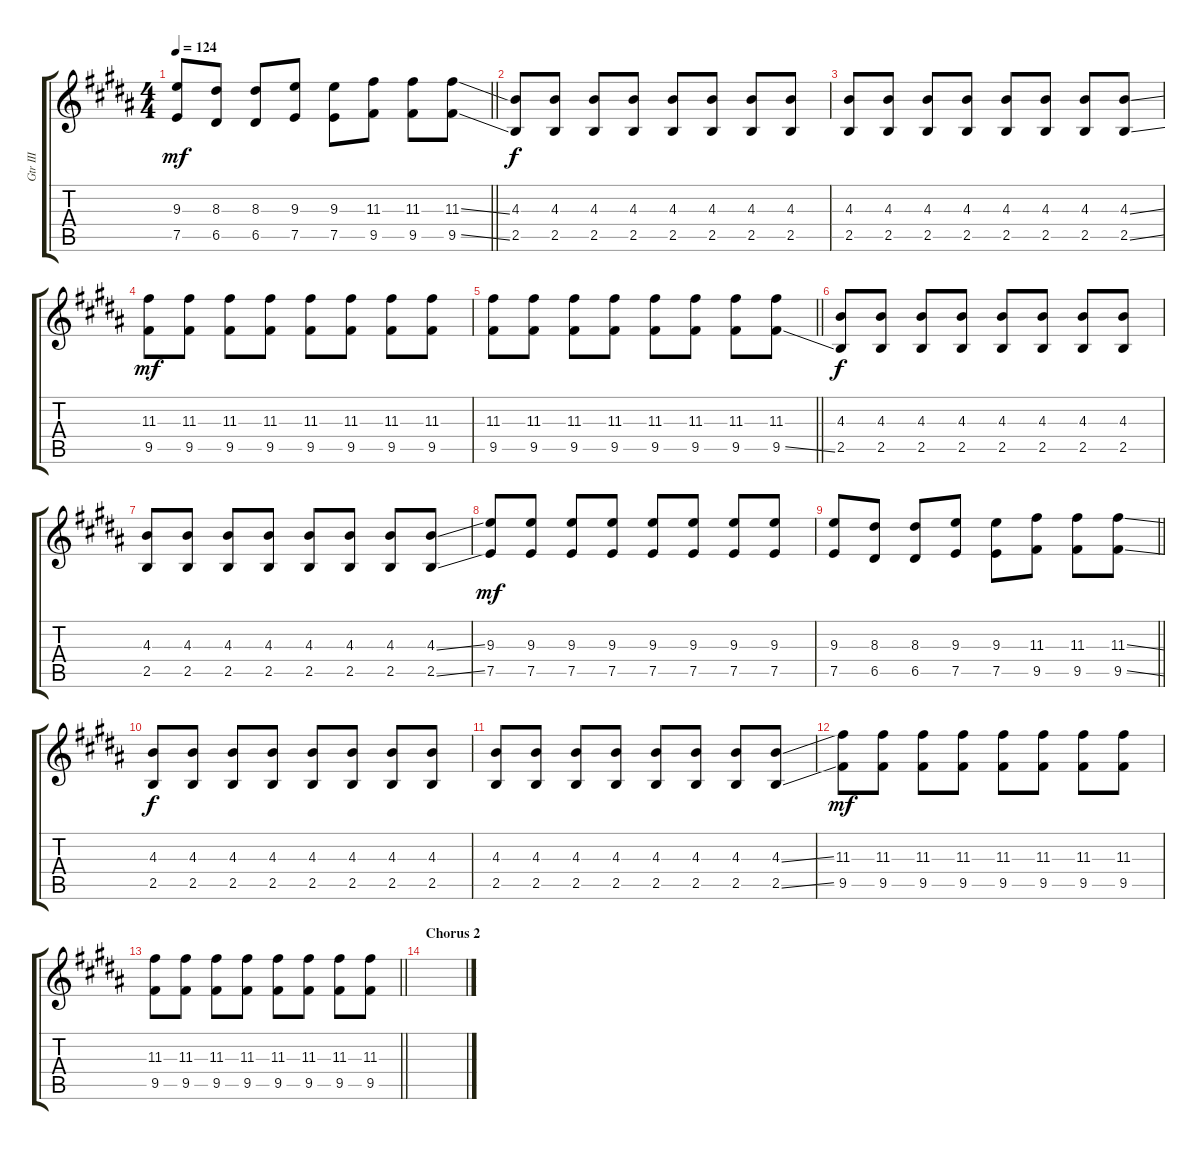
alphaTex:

\track ("Gtr III" "Gtr III") {instrument overdrivenguitar}
\staff {score tabs}
\tuning (E4 B3 G3 D3 A2 E2) {hide}
\ts (4 4)
\tempo 124
\clef g2
\barLineRight lightlight
\ks b
(9.3 7.5).8{dy mf} (8.3 6.5).8 (8.3 6.5).8 (9.3 7.5).8 (9.3 7.5).8 (11.3 9.5).8 (11.3 9.5).8 (11.3{ss} 9.5{ss}).8 |
(4.3 2.5).8{dy f} (4.3 2.5).8 (4.3 2.5).8 (4.3 2.5).8 (4.3 2.5).8 (4.3 2.5).8 (4.3 2.5).8 (4.3 2.5).8 |
(4.3 2.5).8 (4.3 2.5).8 (4.3 2.5).8 (4.3 2.5).8 (4.3 2.5).8 (4.3 2.5).8 (4.3 2.5).8 (4.3{ss} 2.5{ss}).8 |
(11.3 9.5).8{dy mf} (11.3 9.5).8 (11.3 9.5).8 (11.3 9.5).8 (11.3 9.5).8 (11.3 9.5).8 (11.3 9.5).8 (11.3 9.5).8 |
\barLineRight lightlight
(11.3 9.5).8 (11.3 9.5).8 (11.3 9.5).8 (11.3 9.5).8 (11.3 9.5).8 (11.3 9.5).8 (11.3 9.5).8 (11.3 9.5{ss}).8 |
(4.3 2.5).8{dy f} (4.3 2.5).8 (4.3 2.5).8 (4.3 2.5).8 (4.3 2.5).8 (4.3 2.5).8 (4.3 2.5).8 (4.3 2.5).8 |
(4.3 2.5).8 (4.3 2.5).8 (4.3 2.5).8 (4.3 2.5).8 (4.3 2.5).8 (4.3 2.5).8 (4.3 2.5).8 (4.3{ss} 2.5{ss}).8 |
(9.3 7.5).8{dy mf} (9.3 7.5).8 (9.3 7.5).8 (9.3 7.5).8 (9.3 7.5).8 (9.3 7.5).8 (9.3 7.5).8 (9.3 7.5).8 |
\barLineRight lightlight
(9.3 7.5).8 (8.3 6.5).8 (8.3 6.5).8 (9.3 7.5).8 (9.3 7.5).8 (11.3 9.5).8 (11.3 9.5).8 (11.3{ss} 9.5{ss}).8 |
(4.3 2.5).8{dy f} (4.3 2.5).8 (4.3 2.5).8 (4.3 2.5).8 (4.3 2.5).8 (4.3 2.5).8 (4.3 2.5).8 (4.3 2.5).8 |
(4.3 2.5).8 (4.3 2.5).8 (4.3 2.5).8 (4.3 2.5).8 (4.3 2.5).8 (4.3 2.5).8 (4.3 2.5).8 (4.3{ss} 2.5{ss}).8 |
(11.3 9.5).8{dy mf} (11.3 9.5).8 (11.3 9.5).8 (11.3 9.5).8 (11.3 9.5).8 (11.3 9.5).8 (11.3 9.5).8 (11.3 9.5).8 |
\barLineRight lightlight
(11.3 9.5).8 (11.3 9.5).8 (11.3 9.5).8 (11.3 9.5).8 (11.3 9.5).8 (11.3 9.5).8 (11.3 9.5).8 (11.3 9.5).8 |
\section ("" "Chorus 2")
